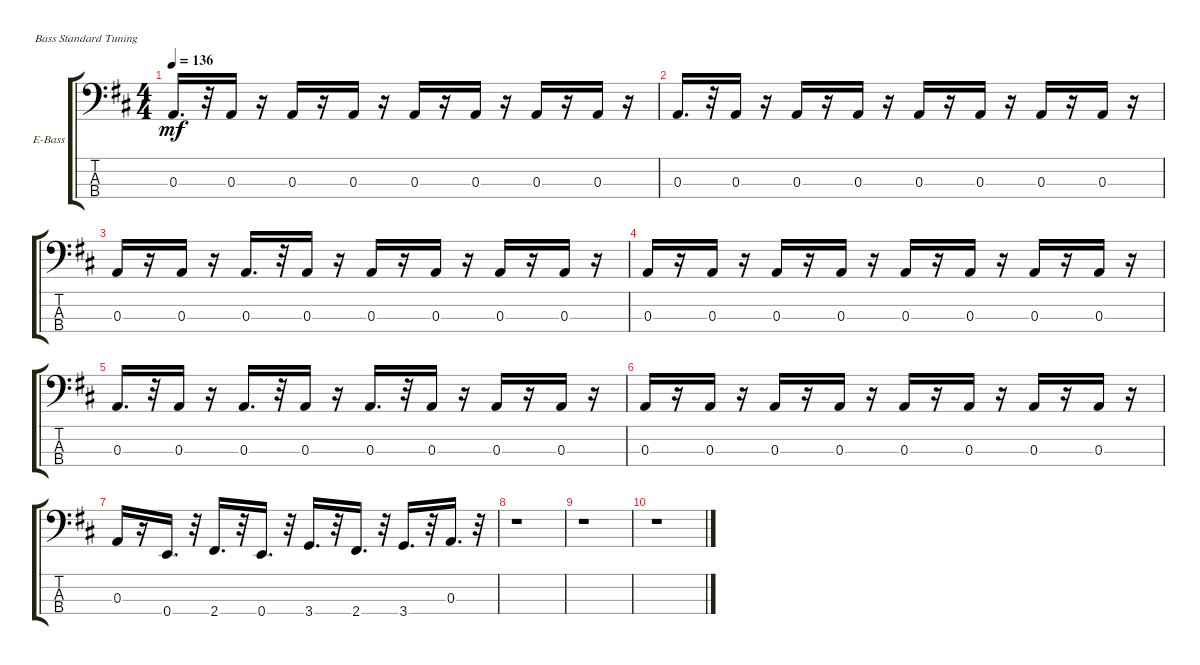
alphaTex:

\defaultSystemsLayout 4
\bracketExtendMode groupsimilarinstruments
\firstSystemTrackNameOrientation horizontal
\otherSystemsTrackNameOrientation horizontal
\track ("Billy Sheehan" "E-Bass") {instrument acousticgrandpiano}
\staff {score tabs}
\tuning (G2 D2 A1 E1)
\displaytranspose 12
\ts (4 4)
\tempo 136
\clef f4
\scale
0.333333
\ks d
0.3.16{d dy mf} r.32 0.3.16 r.16 0.3.16 r.16 0.3.16 r.16 0.3.16 r.16 0.3.16 r.16 0.3.16 r.16 0.3.16 r.16 |
\scale
0.333333 0.3.16{d} r.32 0.3.16 r.16 0.3.16 r.16 0.3.16 r.16 0.3.16 r.16 0.3.16 r.16 0.3.16 r.16 0.3.16 r.16 |
\scale
0.333333 0.3.16 r.16 0.3.16 r.16 0.3.16{d} r.32 0.3.16 r.16 0.3.16 r.16 0.3.16 r.16 0.3.16 r.16 0.3.16 r.16 |
\scale
0.333333 0.3.16 r.16 0.3.16 r.16 0.3.16 r.16 0.3.16 r.16 0.3.16 r.16 0.3.16 r.16 0.3.16 r.16 0.3.16 r.16 |
\scale
0.333333 0.3.16{d} r.32 0.3.16 r.16 0.3.16{d} r.32 0.3.16 r.16 0.3.16{d} r.32 0.3.16 r.16 0.3.16 r.16 0.3.16 r.16 |
\scale
0.333333 0.3.16 r.16 0.3.16 r.16 0.3.16 r.16 0.3.16 r.16 0.3.16 r.16 0.3.16 r.16 0.3.16 r.16 0.3.16 r.16 |
\scale
0.333333 0.3.16 r.16 0.4.16{d} r.32 2.4.16{d} r.32 0.4.16{d} r.32 3.4.16{d} r.32 2.4.16{d} r.32 3.4.16{d} r.32 0.3.16{d} r.32 |
\scale
0.333333 r.1 |
\scale
0.333333 r.1 |
\scale
0.333333 r.1
